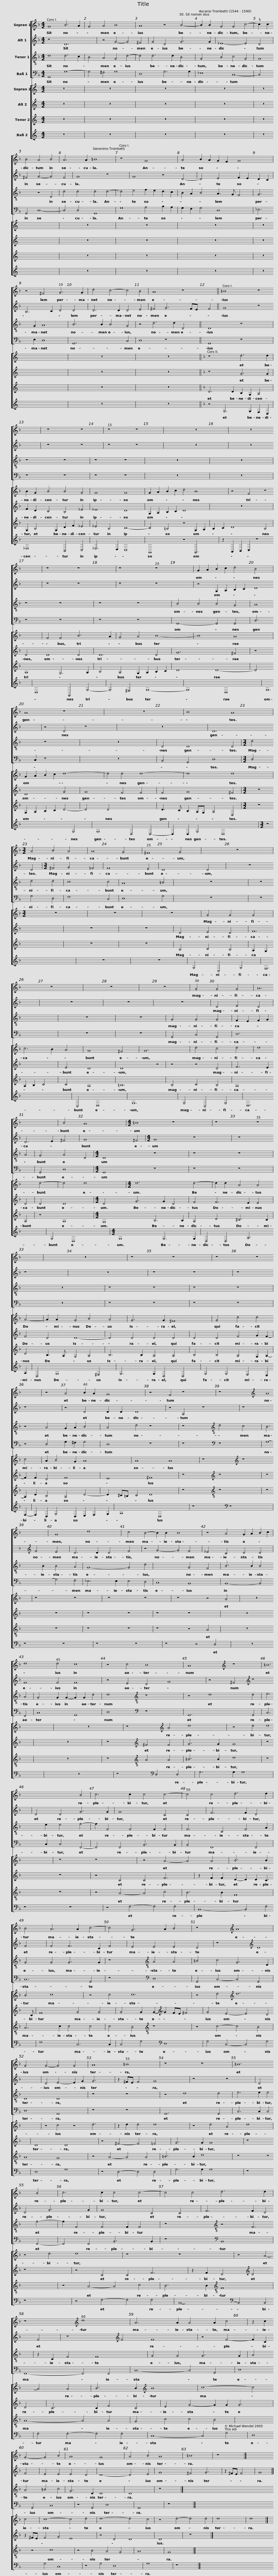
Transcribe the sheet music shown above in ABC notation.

X:1
%%score [ 1 2 3 4 ] [ 5 6 7 8 ]
L:1/8
M:4/2
I:linebreak $
K:F
V:1 treble
V:2 treble
V:3 treble-8
V:4 bass
V:5 treble
V:6 treble
V:7 treble
V:8 treble
V:1
 G8 B6 A2 | G4 A4 B8 | A8 z4 B4- | B2 B2 G4 G4 c4- | c2 c2 B4 A4 B4 | %5
 A6 A2 =B8 |$ z8 G8 | A4 B2 A2 G2 F2 G8 | z4 ^F4 G6 G2 | d4 c4- c4 B4 | %10
 A8 z8 ||$ =B8 z8 | z8 z8 | z8 z8 | z16 | %15
 z16 |$ z8 z8 | z8 z8 | G2 A2 B2 c2 d4 B4 | A8 z8 | %20
 z16 |$ B8 A8 |[M:3/2] A4 B4 A4 | A8 G4 | ^F8 G4 | %25
 z12 | z12 | z12 |$ z12 | G4 G4 G4 | %30
 A12 | B4 A8 |[M:4/2] =B8 z8 | z8 z8 | z16 |$ %35
 z8 z8 | z8 z8 | z4 A4 B2 A2 G8 | z4 F4 z8 | z8[K:treble] A8 |$ %40
 G8 d8 | c4 B4- B2 B2 B8 | z4 A4 G2 A2 B2 c2 | d8 d4 c8 | z4 c4 B8 | %45
 A8[K:treble] z8 |$ =B12 B4 | c6 c2 c4 c4- | c4 c4 d6 d2 | B4 A6 A2 c4- | %50
 c4 G6 A2 B4 | z8[K:treble] A8 |$ G4 G4- G4 G4 | A8 =B8 | z8 z8 | %55
 =B12 B4 | c6 c2 c4 c4- | c4 c4 d6 d2 | z8[K:treble] d8 |$ A6 A2 A4 A2 c4 | %60
 z2 c2 G4- G4 B4 | A8 G8 | A4 B4 A8 | =B8 | z8 |] %65
V:2
 z8 D12 | z4 G4- G4 ^F4 | G4 D4 G6 G2 | _E8- E4 D4 | ^F4 G4- G4 F4 | %5
 G8- z8 |$ G8 z4 D4- | D4 E4 F2 E2 D2 C2 | B,6 C2 D4 D4 | D6 D2 D4 E4 | %10
 ^F4 G6 FE F4 ||$ G8 z8 | z8 z8 | z8 z8 | z16 | %15
 z16 |$ z8 z8 | z8 z8 | z4 G,2 A,2 B,2 C2 D8 | z4 D4 z8 | %20
 z16 |$ D12 D4 |[M:3/2] ^F4 G4 =F4 | F8 E4 | D8 D4 | %25
 z12 | z12 | z12 |$ z12 | D4 E4 D4 | %30
 D6 E2 ^F4 | G8 ^F4 |[M:4/2] G8 z8 | z8 z8 | z16 |$ %35
 z8 z8 | z8 z8 | z4 D4 D2 D2 D8 | z4 A,4 z8 | z8[K:treble] F4 E4 |$ %40
 D6 D2 D4 F4 | z4 G4- G4 F4 | _E4 C4 D4 D4 | F8 F4 F8 | z4 E4 D4 G8 | %45
 z4 ^F4[K:treble] z8 |$ D4 D4 G6 G2 | G8 C4 C4 | F6 F2 D4 F4 | F4 F6 C2 F4 | %50
 E4 E4 E4 D4 | z8[K:treble] D8 |$ D4 E4- E2 G2 G6 | z2 ^FE F4 G8 | z8 z8 | %55
 D4 D4 G6 G2 | G8 C4 C4 | F6 F2 D4 F4- | z8[K:treble] F4 F8 |$ z4 F4- F2 C2 F4 | %60
 E4 E4 E4 D4 | D8- D4 E4 | G8 ^F4 G6 | z2 ^FE F4 | G8 |] %65
V:3
 d8 d6 c2 | B4 A4 G4 d4- | d4 d6 d2 B4 | G4 B4 c4 G4 | G8 z4 D4 | %5
 d4 d4 d4 d4- |$ d4 e4 f2 e2 d2 c2 | B2 A2 B4 A3 G F4 | G6 G2 A8 | B6 B2 B4 G4 | %10
 z4 d6 d2 D4 ||$ D8 z8 | z8 z8 | z8 z8 | z16 | %15
 z16 |$ z8 z8 | z8 z8 | B4 B4 B4 G4 | A8 z8 | %20
 z16 |$ D4 D8 D4 |[M:3/2] d4 d4 d4 | c8 c4 | A8 =B4 | %25
 z12 | z12 | z12 |$ z12 | G4 G4 G4 | %30
 F2 E2 F2 G2 A4 | G4 A4 D4 |[M:4/2] D8 z8 | z8 z8 | z16 |$ %35
 z8 z8 | z8 z8 | z4 A4 G2 A2 B4 | A4 d4- z8 | z8[K:treble-8] d4 c4 |$ %40
 B6 B2 B4 A4 | G8- G4 d4 | x4 x4 G4 F4 | B6 B2 B4 A4 | G4 G2 G2- G2 G2 d4 | %45
 d8[K:treble-8] z8 |$ z4 d8 d4 | e6 e2 e4 f4- | f2 F4 F4 F2 F4 | F6 C4 F4 A2 | %50
 G4 G4 G6 G2 | z8[K:treble-8] A4 A4 |$ =B4 c4 G6 D2 | D8 D8 | z8 z8 | %55
 z4 d8 d4 | e6 e2 e4 f4- | f2 F4 F4 F2 F4 | z8[K:treble-8] z4 F6 |$ z2 C2 F4 F8 | %60
 G4 G4 G6 G2 | A4 A4 =B4 c4 | G6 D2 D8 | D8 | z8 |] %65
V:4
 G,,8 G,8- | G,4 ^F,4 G,8 | D,8 G,6 G,2 | _E,8 C,8- | C,4 G,,4 D,8- | %5
 D,4 D,4 G,,8 |$ G,8 A,4 B,2 A,2 | G,2 F,2 G,4 D,8 | _E,6 E,2 D,8 | G,,12 C,4 | %10
 D,8 z8 ||$ G,,8 z8 | z8 z8 | z8 z8 | z16 | %15
 z16 |$ z8 z8 | z8 z8 | G,,8- G,,4 G,,4 | D,6 C,2 z8 | %20
 z16 |$ B,,4 G,,4 D,8 |[M:3/2] D,4 G,4 D,4 | F,8 C,4 | D,8 G,4 | %25
 z12 | z12 | z12 |$ z12 | G,,4 C,4 G,,4 | %30
 D,12 | G,,4 D,8 |[M:4/2] G,,8 z8 | z8 z8 | z16 |$ %35
 z8 z8 | z8 z8 | z4 D,4 G,2 ^F,2 G,4 | D,8 z8 | z8[K:bass] z8 |$ %40
 G,8- G,4 F,4 | _E,6 E,2 E,4 D,4 | C,8 B,,8 | B,,8- B,,4 F,,4 | C,8 G,,8 | %45
 D,8[K:bass] z8 |$ G,,12 G,,4 | C,6 C,2 C,4 F,,4- | F,,4 F,,4 B,,6 B,,2 | B,,4 F,,8 F,,4 | %50
 C,12 G,,4 | z8[K:bass] D,8 |$ G,,4 C,4- C,4 G,,4 | D,8 G,,8 | z8 z8 | %55
 G,,12 G,,4 | C,6 C,2 C,4 F,,4- | F,,4 F,,4 B,,6 B,,2 | z8[K:bass] B,,8 |$ F,,8- F,,4 F,,4 | %60
 C,8- C,4 G,,4 | D,8 G,,4 C,8 | z4 G,,4 D,8 | G,,8 | z8 |] %65
V:5
[K:C] z16 | z16 | z16 | z16 | z16 | %5
 z16 |$ z16 | z16 | z16 | z16 | %10
 z16 ||$[K:F] z8 d6 d2 | B2 G2 B4 B4 G4 | G8 G8 | G2 A2 B2 c2 d4 B8 | %15
 z4 F4- z8 |$ F4 F4 B6 A2 | G4 A4 B8- | B8 A8 | G2 A2 B2 c2 d8- | %20
 d4 d4 d8- |$ d8 d8 |[M:3/2] z12 | z12 | z12 | %25
 G4 G4 G4 | c6 B2 A4 | G8 ^F4 |$ G12 | d4 c4 d4 | %30
 d8 d4- | d4 d8 |[M:4/2] d12 d4- | d2 d2 A4 A4 A4- | A2 A2 G4 B4 A4 |$ %35
 G6 G2 ^F8 | G4 d4 d4 c4 | A2 B4 G2 A8 | A8 A8 | z8[K:treble] z8 |$ %40
 z8 z8 | z8 z8 | z8 z4 A4 | z16 | z16 | %45
 z8[K:treble] A4 d8 |$ z4 d4 d8 | z8 z8 | z4 A4- A4 A4 | B6 B2 B4 c8 | %50
 z4 c4 c12 | z4 d4[K:treble] d12 |$ z4 c4 z4 d6 | z2 d2 d4 d8 | z4 d4 A4 d8 | %55
 z4 d4 d8 | z8 z8 | z4 A4- A4 A4 | B6 B2[K:treble] B8 |$ c8- c4 c4 | %60
 c8- c4 d4 | d8- d4 c4 | z4 d4- d4 d4 | d8 | d8 |] %65
V:6
[K:C] z16 | z16 | z16 | z16 | z16 | %5
 z16 |$ z16 | z16 | z16 | z16 | %10
 z16 ||$[K:F] z8 G6 G2 | F2 D2 C4 B,4 _E4 | _E8 D8 | G,2 A,2 B,2 C2 D8 | %15
 z16 |$ D4 D8 D4 | D12 D4 | G12 ^F4 | z4 D8 G4 | %20
 G8 F4 F4 |$ F4 G8 ^F4 |[M:3/2] z12 | z12 | z12 | %25
 D4 E4 D4 | F12 | E4 D8 |$ D8 z4 | z4 z4 D4 | %30
 F6 E2 D4 | D4 D8 |[M:4/2] D4 G6 G2 D4 | F4 F6 E2 E4 | F4 D4 D8- |$ %35
 D4 D4 D4 D4 | D4 D4 F4 G2 F2- | F2 F2 D4 F8 | E8 ^F8 | z8[K:treble] z8 |$ %40
 z8 z8 | z8 z8 | z8 z8 | z16 | z16 | %45
 z8[K:treble] ^F4 F4 |$ G6 G2 G8 | z8 z8 | z4 C4 C4 F6 | z2 F2 F2 D2- D2 D2 C3 C | %50
 F8 G4 G4 | G4 G2 G2-[K:treble] G2 FE ^F4 |$ G4 E4- E4 D4 | D8 D8 | z4 ^F4- F4 =F4 | %55
 G6 G2 G8 | z8 z8 | z4 C4 C4 F6 | z2 F2 D4[K:treble] D4 D4 |$ C6 C2 F4 C4 | %60
 E4 G4- G2 G2 G6 | z2 ^FE F4 G4 E8 | z4 D4 D8 | D8 | z8 |] %65
V:7
[K:C] z16 | z16 | z16 | z16 | z16 | %5
 z16 |$ z16 | z16 | z16 | z16 | %10
 z16 ||$[K:F] D6 D2 B,2 G,2 A,4 | G,2 B,4 G,2 D2 F2 _E4 | _E4 B,4 C8- | C4 =B,4 z4 G,2 A,2 | %15
 B,2 C2 D8 B,4 |$ A,8 G,6 A,2 | B,4 A,4 G,2 A,2 B,2 C2 | D8 D8- | D4 G,2 A,2 B,2 C2 D4- | %20
 D4 D4 x4 x4 |$ D3 C B,2 A,G, A,4 D,4 |[M:3/2] z12 | z12 | z12 | %25
 B,4 C4 B,4 | A,2 G,2 A,2 B,2 C4 | C4 A,8 |$ =B,12 | B,4 C4 B,4 | %30
 A,8 A,4 | z4 A,8 |[M:4/2] G,8 B,6 B,2 | A,4 D4 ^C6 C2 | D4 B,3 A, G,4 A,4 |$ %35
 B,6 B,2 A,4 A,4 | B,4 B,4 A,4 G,2 A,2- | A,2 D2 B,4 A,4 D4- | D2 ^C=B, C4 D8 | z8[K:treble-8] z8 |$ %40
 z8 z8 | z8 z8 | z8 z4 A4- | z16 | z16 | %45
 z8[K:treble-8] A4 A4 |$ =B6 B2 d8 | z8 z8 | z4 A4- A4 c4 | B6 B2 F8 | %50
 A6 c2 c4 c4 | c4 B4[K:treble-8] z8 |$ z4 c4- c4 B4 | A8 G8 | z4 A4- A4 A4 | %55
 =B6 B2 d8 | z8 z8 | z4 A4- A4 c4 | B6 B2[K:treble-8] F8 |$ A8- A4 A4 | %60
 G4 c4 c4 B4 | x4 x4 z4 c8 | z4 B4 A4 G4 | A8 | G8 |] %65
V:8
[K:C] z16 | z16 | z16 | z16 | z16 | %5
 z16 |$ z16 | z16 | z16 | z16 | %10
 z16 ||$[K:F] z4 G,6 G,2 F,2 D,2 | _E,8 B,,4 C,4 | _E,6 D,2 C,8 | G,,8 z4 G,,6 | %15
 z2 A,,2 B,,2 C,2 z8 |$ D,8 G,,4 G,4- | G,4 ^F,4 G,8- | G,8 D,8 | G,12 G,4 | %20
 G,8 D,4 D,4- |$ D,2 D,2 G,4 D,8 |[M:3/2] z12 | z12 | z12 | %25
 G,4 C,4 G,4 | F,12 | C,4 D,8 |$ G,12 | G,4 C,4 G,4 | %30
 D,12 | G,4 D,8 |[M:4/2] G,8 G,6 G,2 | D,4 D,4 A,6 A,2 | D,4 G,8 ^F,4 |$ %35
 G,6 G,2 D,4 D,4 | G,4 G,4 F,4 E,2 F,2- | F,2 D,2 G,4 D,2 E,2 F,2 G,2 | A,8 D,8 | z8[K:bass] z8 |$ %40
 z8 z8 | z8 z8 | z8 z4 D,4- | z16 | z16 | %45
 z8[K:bass] D,4 D,4 |$ G,6 G,2 G,8 | z8 z8 | z4 F,4- F,4 F,4 | B,,8- B,,4 F,4 | %50
 F,8 C,6 C,2 | C,4 G,4[K:bass] D,8 |$ G,4 C,4- C,4 G,4 | D,8 G,8 | z4 D,4- D,4 D,4 | %55
 G,6 G,2 G,8 | z8 z8 | z4 F,4- F,4 F,4 | B,,8-[K:bass] B,,4 B,,4 |$ F,4 F,4- F,4 F,4 | %60
 C,8- C,4 G,4 | D,8 G,4 C,8 | z4 G,4 D,8 | G,8 | z8 |] %65
